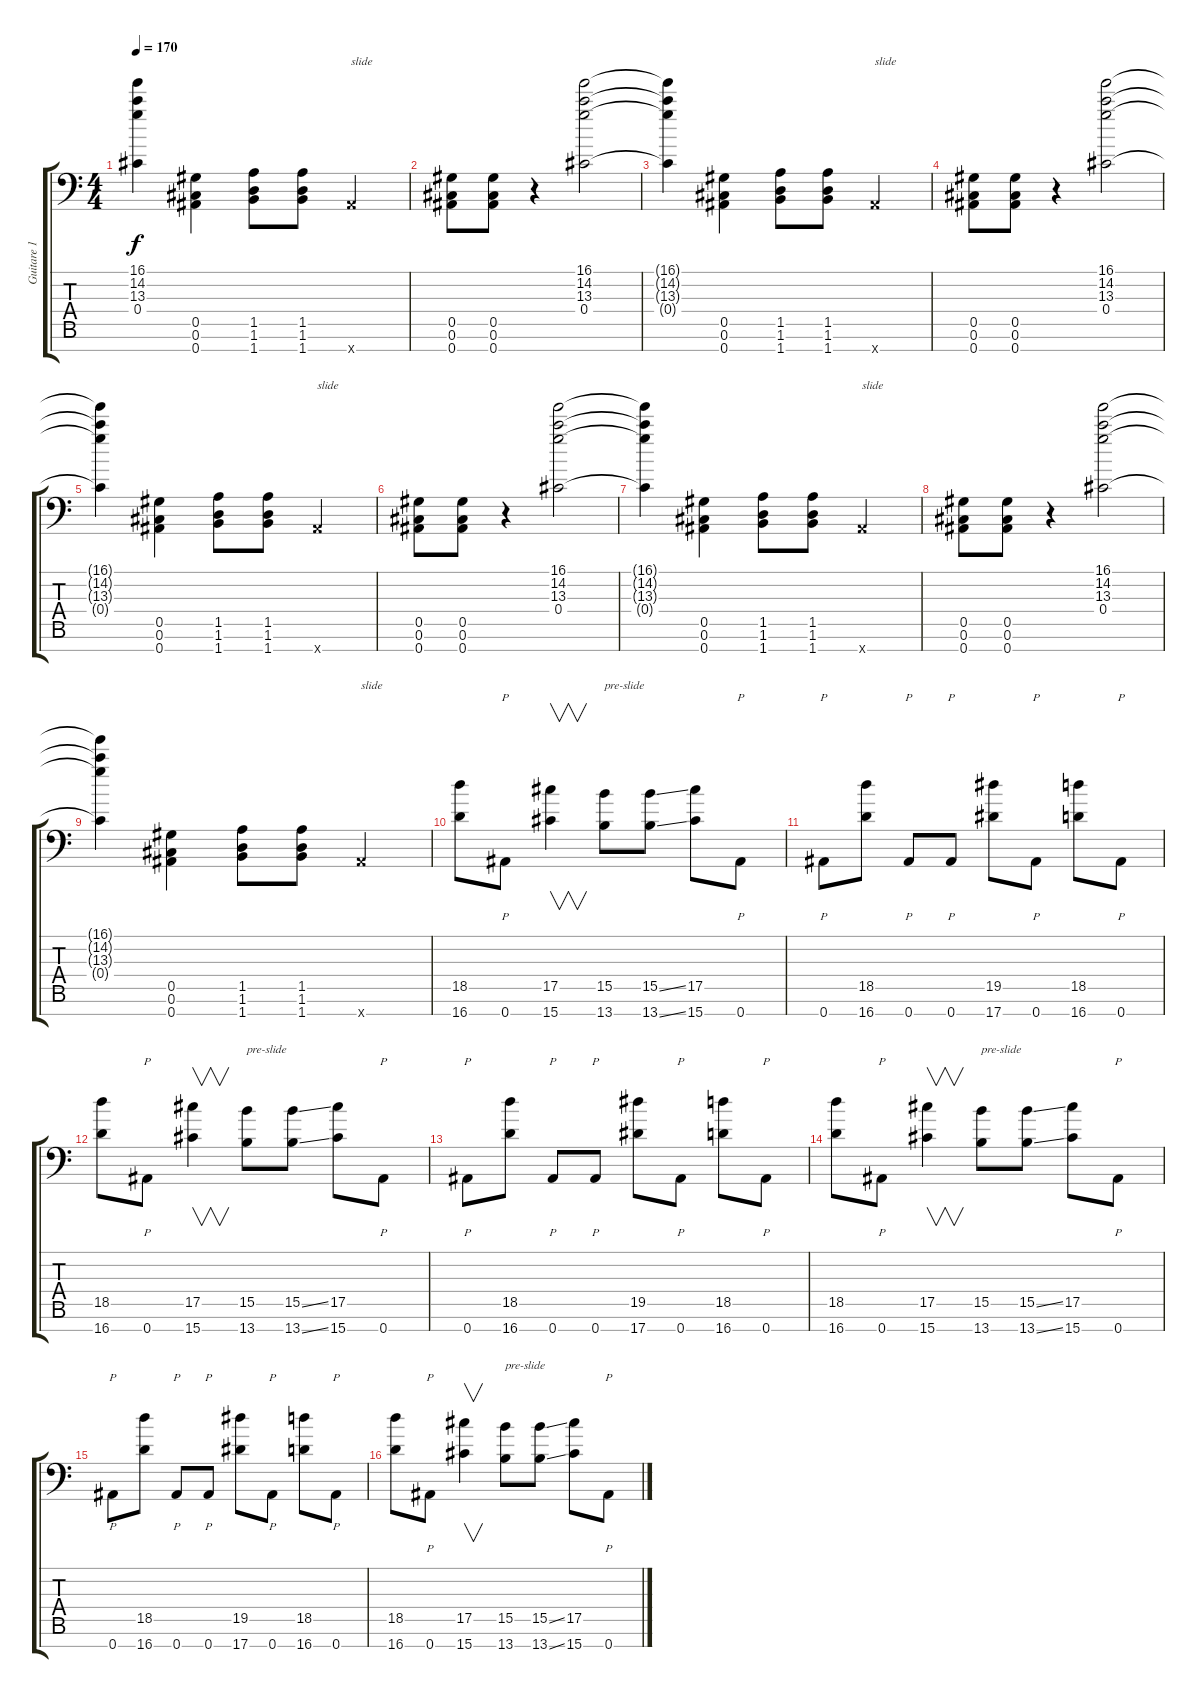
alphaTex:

\track ("Guitare 1" "Guitare 1") {instrument distortionguitar}
\staff {score tabs}
\tuning (Eb4 Bb3 Gb3 Db3 Ab2 Db2 Bb1) {hide}
\ts (4 4)
\tempo 170
\clef f4
\ks c
(16.1{t} 14.2{t} 13.3{t} 0.4{t}).4{dy f} (0.5 0.6 0.7).4 (1.5 1.6 1.7).8 (1.5 1.6 1.7).8 0.7{x}.4{txt "slide"} |
(0.5 0.6 0.7).8 (0.5 0.6 0.7).8 r.4 (16.1 14.2 13.3 0.4).2 |
(16.1{t} 14.2{t} 13.3{t} 0.4{t}).4 (0.5 0.6 0.7).4 (1.5 1.6 1.7).8 (1.5 1.6 1.7).8 0.7{x}.4{txt "slide"} |
(0.5 0.6 0.7).8 (0.5 0.6 0.7).8 r.4 (16.1 14.2 13.3 0.4).2 |
(16.1{t} 14.2{t} 13.3{t} 0.4{t}).4 (0.5 0.6 0.7).4 (1.5 1.6 1.7).8 (1.5 1.6 1.7).8 0.7{x}.4{txt "slide"} |
(0.5 0.6 0.7).8 (0.5 0.6 0.7).8 r.4 (16.1 14.2 13.3 0.4).2 |
(16.1{t} 14.2{t} 13.3{t} 0.4{t}).4 (0.5 0.6 0.7).4 (1.5 1.6 1.7).8 (1.5 1.6 1.7).8 0.7{x}.4{txt "slide"} |
(0.5 0.6 0.7).8 (0.5 0.6 0.7).8 r.4 (16.1 14.2 13.3 0.4).2 |
(16.1{t} 14.2{t} 13.3{t} 0.4{t}).4 (0.5 0.6 0.7).4 (1.5 1.6 1.7).8 (1.5 1.6 1.7).8 0.7{x}.4{txt "slide"} |
(18.5 16.7).8 0.7.8{p} (17.5 15.7).4{v} (15.5 13.7).8{txt "pre-slide"} (15.5{ss} 13.7{ss}).8 (17.5 15.7).8 0.7.8{p} |
0.7.8{p} (18.5 16.7).8 0.7.8{p} 0.7.8{p} (19.5 17.7).8 0.7.8{p} (18.5 16.7).8 0.7.8{p} |
(18.5 16.7).8 0.7.8{p} (17.5 15.7).4{v} (15.5 13.7).8{txt "pre-slide"} (15.5{ss} 13.7{ss}).8 (17.5 15.7).8 0.7.8{p} |
0.7.8{p} (18.5 16.7).8 0.7.8{p} 0.7.8{p} (19.5 17.7).8 0.7.8{p} (18.5 16.7).8 0.7.8{p} |
(18.5 16.7).8 0.7.8{p} (17.5 15.7).4{v} (15.5 13.7).8{txt "pre-slide"} (15.5{ss} 13.7{ss}).8 (17.5 15.7).8 0.7.8{p} |
0.7.8{p} (18.5 16.7).8 0.7.8{p} 0.7.8{p} (19.5 17.7).8 0.7.8{p} (18.5 16.7).8 0.7.8{p} |
(18.5 16.7).8 0.7.8{p} (17.5 15.7).4{v} (15.5 13.7).8{txt "pre-slide"} (15.5{ss} 13.7{ss}).8 (17.5 15.7).8 0.7.8{p}
